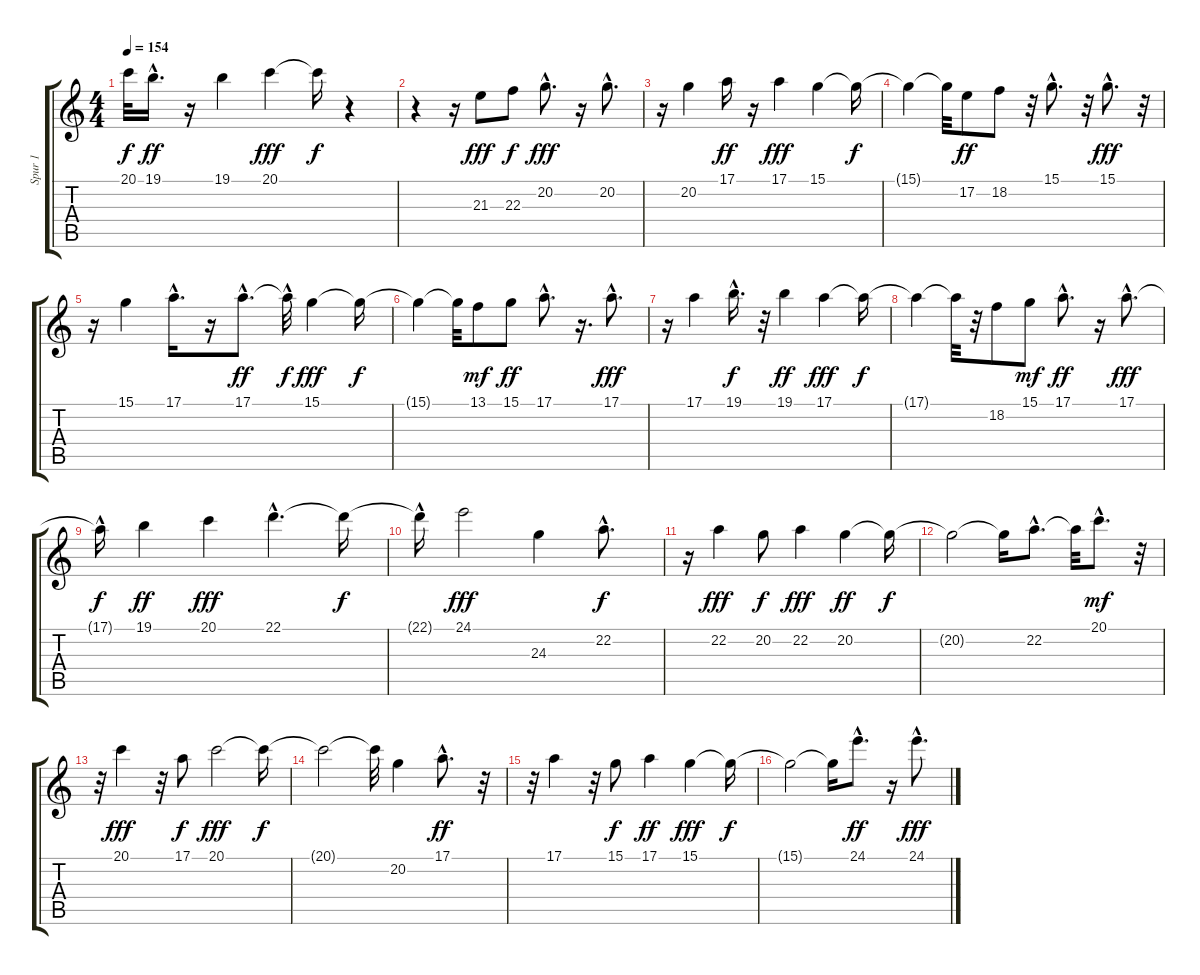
\track ("Spur 1" "Spur 1") {instrument pizzicatostrings}
\staff {score tabs}
\tuning (E4 B3 G3 D3 A2 E2) {hide}
\ts (4 4)
\tempo 154
\clef g2
\ks c
20.1{t}.32{dy f} 19.1{hac}.16{d dy ff} r.16 19.1.4 20.1.4{dy fff} 20.1{t}.16{dy f} r.4 |
r.4 r.16 21.3.8{dy fff} 22.3.8{dy f} 20.2{hac}.8{d dy fff} r.16 20.2{hac}.8{d} |
r.16 20.2.4 17.1.16{dy ff} r.16 17.1.4{dy fff} 15.1.4 15.1{t}.16{dy f} |
15.1{t}.4 15.1{t}.32 17.2.8{dy ff} 18.2.8 r.32 15.1{hac}.8{d} r.32 15.1{hac}.8{d dy fff} r.32 |
r.16 15.1.4 17.1{hac}.16{d} r.16 17.1{hac}.8{d dy ff} 17.1{hac t}.32{dy f} 15.1.4{dy fff} 15.1{t}.16{dy f} |
15.1{t}.4 15.1{t}.32 13.1.8{dy mf} 15.1.8{dy ff} 17.1{hac}.8{d} r.16{d} 17.1{hac}.8{d dy fff} |
r.16 17.1.4 19.1{hac}.16{d dy f} r.32 19.1.4{dy ff} 17.1.4{dy fff} 17.1{t}.16{dy f} |
17.1{t}.4 17.1{t}.32 r.32 18.2.8 15.1.8{dy mf} 17.1{hac}.8{d dy ff} r.16 17.1{hac}.8{d dy fff} |
17.1{hac t}.16{dy f} 19.1.4{dy ff} 20.1.4{dy fff} 22.1{hac}.4{d} 22.1{t}.16{dy f} |
22.1{hac t}.16 24.1.2{dy fff} 24.3.4 22.2{hac}.8{d dy f} |
r.16 22.2.4{dy fff} 20.2.8{dy f} 22.2.4{dy fff} 20.2.4{dy ff} 20.2{t}.16{dy f} |
20.2{t}.2 20.2{t}.16 22.2{hac}.8{d} 22.2{t}.32 20.1{hac}.8{d dy mf} r.32 |
r.32 20.1.4{dy fff} r.32 17.1.8{dy f} 20.1.2{dy fff} 20.1{t}.16{dy f} |
20.1{t}.2 20.1{t}.32 20.2.4 17.1{hac}.8{d dy ff} r.32 |
r.32 17.1.4 r.32 15.1.8{dy f} 17.1.4{dy ff} 15.1.4{dy fff} 15.1{t}.16{dy f} |
15.1{t}.2 15.1{t}.16 24.1{hac}.8{d dy ff} r.16 24.1{hac}.8{d dy fff}
